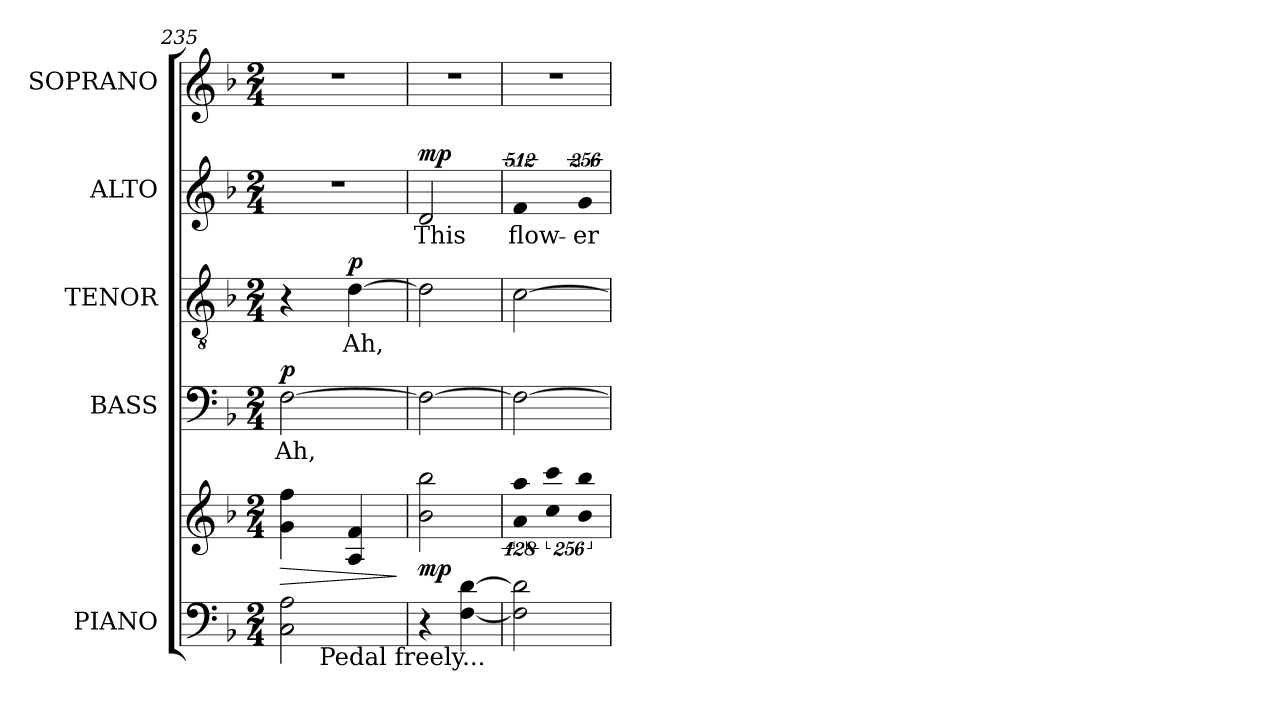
**kern	**kern	**dynam	**kern	**text	**dynam	**kern	**text	**dynam	**kern	**text	**dynam	**kern
*part5	*part5	*part5	*part4	*part4	*part4	*part3	*part3	*part3	*part2	*part2	*part2	*part1
*staff6	*staff5	*staff5/6	*staff4	*staff4	*staff4	*staff3	*staff3	*staff3	*staff2	*staff2	*staff2	*staff1
*I"PIANO	*	*	*I"BASS	*	*	*I"TENOR	*	*	*I"ALTO	*	*	*I"SOPRANO
*I'PNO.	*	*	*I'B.	*	*	*I'T.	*	*	*I'A.	*	*	*I'S.
*clefF4	*clefG2	*	*clefF4	*	*	*clefGv2	*	*	*clefG2	*	*	*clefG2
*	*	*	*	*	*	*ITrd7c12	*	*	*	*	*	*
*k[b-]	*k[b-]	*	*k[b-]	*	*	*k[b-]	*	*	*k[b-]	*	*	*k[b-]
*F:	*F:	*	*F:	*	*	*F:	*	*	*F:	*	*	*F:
*M2/4	*M2/4	*	*M2/4	*	*	*M2/4	*	*	*M2/4	*	*	*M2/4
=235	=235	=235	=235	=235	=235	=235	=235	=235	=235	=235	=235	=235
!	!	!LO:HP:b	!	!	!	!	!	!	!	!	!	!
!	!	!	!	!LO:LY:b:color=#000000	!	!	!	!	!LO:N:vis=1	!	!	!LO:N:vis=1
*^	*	*	*	*	*	*	*	*	*	*	*	*
2Ci\ 2Ai	16ryy	4gi\ 4ffi	>	[2Fi\	Ah,	p	4r	.	.	2r	.	.	2r
.	32ryy	.	.	.	.	.	.	.	.	.	.	.	.
.	64ryy	.	.	.	.	.	.	.	.	.	.	.	.
.	512ryy	.	.	.	.	.	.	.	.	.	.	.	.
!	!LO:TX:b:t=Pedal freely...	!	!	!	!	!	!	!	!	!	!	!	!
.	4ryy	.	.	.	.	.	.	.	.	.	.	.	.
!	!	!	!	!	!	!	!	!LO:LY:b:color=#000000	!	!	!	!	!
.	.	4Ai/ 4fi	.	.	.	.	[4Di\	Ah,	p	.	.	.	.
.	8ryy	.	.	.	.	.	.	.	.	.	.	.	.
.	128..ryy	.	.	.	.	.	.	.	.	.	.	.	.
.	.	.	]	.	.	.	.	.	.	.	.	.	.
*v	*v	*	*	*	*	*	*	*	*	*	*	*	*
=236	=236	=236	=236	=236	=236	=236	=236	=236	=236	=236	=236	=236
*^	*	*	*	*	*	*	*	*	*	*	*	*
!	!	!	!	!	!	!	!	!	!	!	!LO:LY:b:color=#000000	!	!LO:N:vis=1
*v	*v	*	*	*	*	*	*	*	*	*	*	*	*
4r	2b-i\ 2bb-i	mp	2Fi\_	.	.	2Di\]	.	.	2di/	This	mp	2r
[4Fi\ [4di	.	.	.	.	.	.	.	.	.	.	.	.
=237	=237	=237	=237	=237	=237	=237	=237	=237	=237	=237	=237	=237
!	!LO:N:vis=4	!	!	!	!	!	!	!	!LO:N:vis=2	!	!	!
!	!	!	!	!	!	!	!	!	!	!LO:LY:b:color=#000000	!	!LO:N:vis=1
2Fi\] 2di]	512%85ai\ 512%85aai	.	2Fi\_	.	.	[2Ci\	.	.	1024%341fi/	flow-	.	2r
!	!LO:N:vis=4	!	!	!	!	!	!	!	!	!	!	!
.	1024%171cci\ 1024%171ccci	.	.	.	.	.	.	.	.	.	.	.
!	!LO:N:vis=4	!	!	!	!	!	!	!	!LO:N:vis=4	!	!	!
!	!	!	!	!	!	!	!	!	!	!LO:LY:b:color=#000000	!	!
.	1024%171b-i\ 1024%171bb-i	.	.	.	.	.	.	.	1024%171gi/	-er	.	.
=	=	=	=	=	=	=	=	=	=	=	=	=
*-	*-	*-	*-	*-	*-	*-	*-	*-	*-	*-	*-	*-
